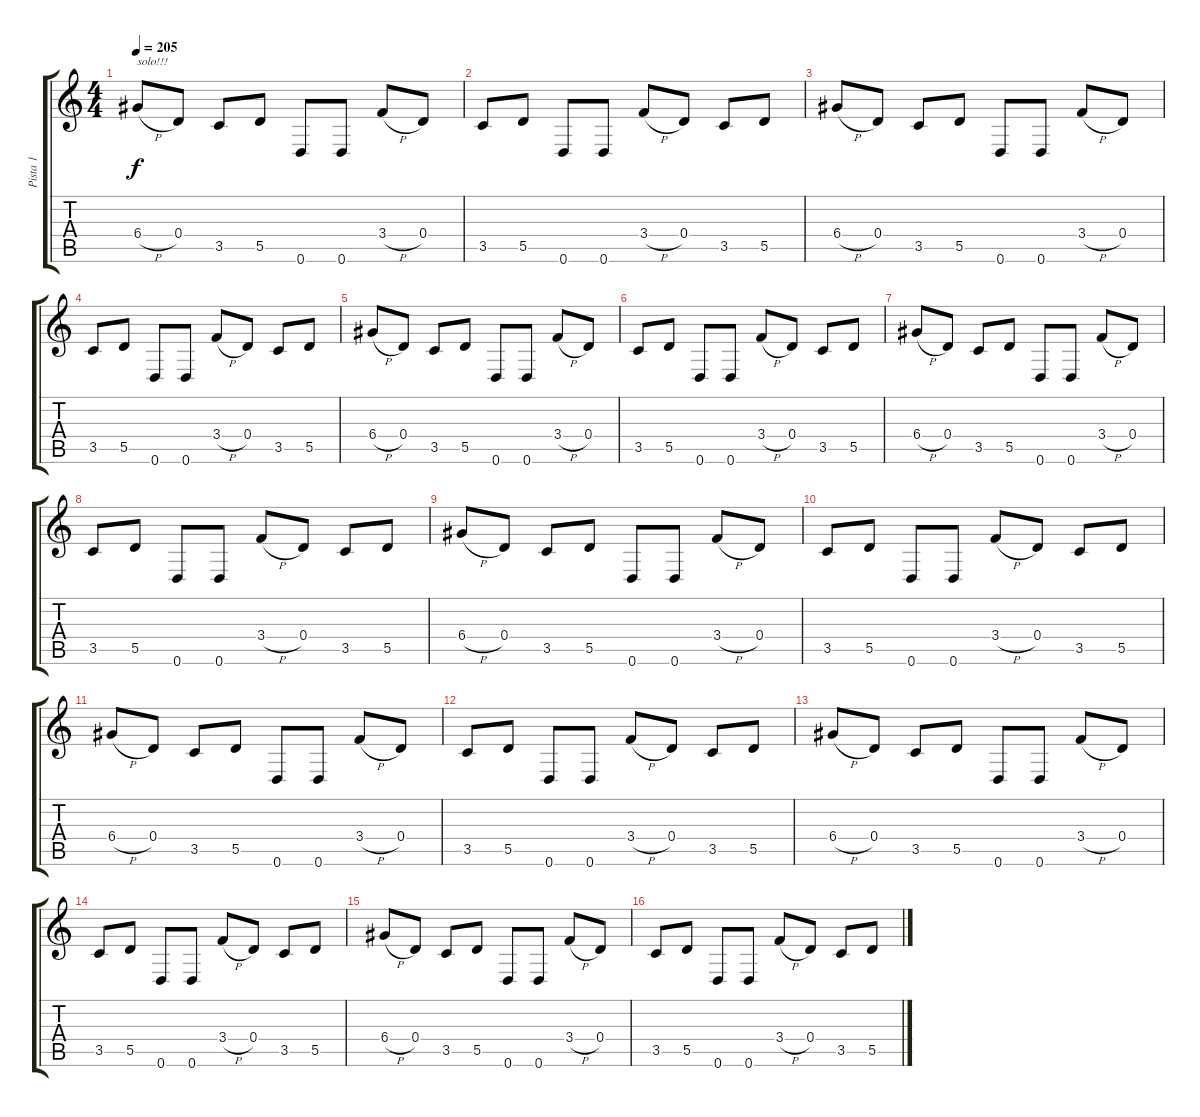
\track ("Pista 1" "Pista 1") {instrument overdrivenguitar}
\staff {score tabs}
\tuning (E4 B3 G3 D3 A2 D2) {hide}
\ts (4 4)
\tempo 205
\clef g2
\ks c
6.4{h}.8{txt "solo!!!" dy f} 0.4.8 3.5.8 5.5.8 0.6.8 0.6.8 3.4{h}.8 0.4.8 |
3.5.8 5.5.8 0.6.8 0.6.8 3.4{h}.8 0.4.8 3.5.8 5.5.8 |
6.4{h}.8 0.4.8 3.5.8 5.5.8 0.6.8 0.6.8 3.4{h}.8 0.4.8 |
3.5.8 5.5.8 0.6.8 0.6.8 3.4{h}.8 0.4.8 3.5.8 5.5.8 |
6.4{h}.8 0.4.8 3.5.8 5.5.8 0.6.8 0.6.8 3.4{h}.8 0.4.8 |
3.5.8 5.5.8 0.6.8 0.6.8 3.4{h}.8 0.4.8 3.5.8 5.5.8 |
6.4{h}.8 0.4.8 3.5.8 5.5.8 0.6.8 0.6.8 3.4{h}.8 0.4.8 |
3.5.8 5.5.8 0.6.8 0.6.8 3.4{h}.8 0.4.8 3.5.8 5.5.8 |
6.4{h}.8 0.4.8 3.5.8 5.5.8 0.6.8 0.6.8 3.4{h}.8 0.4.8 |
3.5.8 5.5.8 0.6.8 0.6.8 3.4{h}.8 0.4.8 3.5.8 5.5.8 |
6.4{h}.8 0.4.8 3.5.8 5.5.8 0.6.8 0.6.8 3.4{h}.8 0.4.8 |
3.5.8 5.5.8 0.6.8 0.6.8 3.4{h}.8 0.4.8 3.5.8 5.5.8 |
6.4{h}.8 0.4.8 3.5.8 5.5.8 0.6.8 0.6.8 3.4{h}.8 0.4.8 |
3.5.8 5.5.8 0.6.8 0.6.8 3.4{h}.8 0.4.8 3.5.8 5.5.8 |
6.4{h}.8 0.4.8 3.5.8 5.5.8 0.6.8 0.6.8 3.4{h}.8 0.4.8 |
3.5.8 5.5.8 0.6.8 0.6.8 3.4{h}.8 0.4.8 3.5.8 5.5.8
